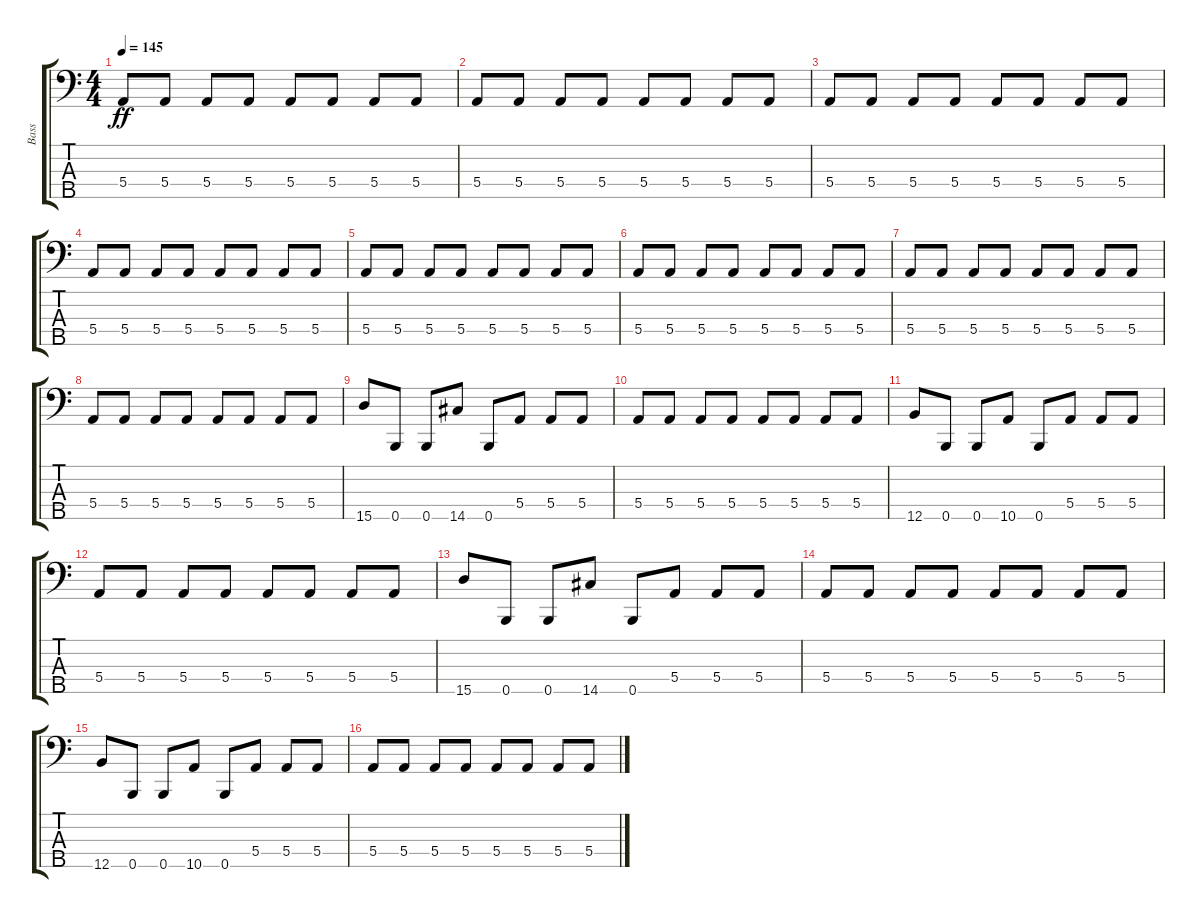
\track ("Bass" "Bass") {instrument electricbassfinger}
\staff {score tabs}
\tuning (G2 D2 A1 E1 B0) {hide}
\ts (4 4)
\tempo 145
\clef f4
\ks c
5.4.8{dy ff} 5.4.8 5.4.8 5.4.8 5.4.8 5.4.8 5.4.8 5.4.8 |
5.4.8 5.4.8 5.4.8 5.4.8 5.4.8 5.4.8 5.4.8 5.4.8 |
5.4.8 5.4.8 5.4.8 5.4.8 5.4.8 5.4.8 5.4.8 5.4.8 |
5.4.8 5.4.8 5.4.8 5.4.8 5.4.8 5.4.8 5.4.8 5.4.8 |
5.4.8 5.4.8 5.4.8 5.4.8 5.4.8 5.4.8 5.4.8 5.4.8 |
5.4.8 5.4.8 5.4.8 5.4.8 5.4.8 5.4.8 5.4.8 5.4.8 |
5.4.8 5.4.8 5.4.8 5.4.8 5.4.8 5.4.8 5.4.8 5.4.8 |
5.4.8 5.4.8 5.4.8 5.4.8 5.4.8 5.4.8 5.4.8 5.4.8 |
15.5.8 0.5.8 0.5.8 14.5.8 0.5.8 5.4.8 5.4.8 5.4.8 |
5.4.8 5.4.8 5.4.8 5.4.8 5.4.8 5.4.8 5.4.8 5.4.8 |
12.5.8 0.5.8 0.5.8 10.5.8 0.5.8 5.4.8 5.4.8 5.4.8 |
5.4.8 5.4.8 5.4.8 5.4.8 5.4.8 5.4.8 5.4.8 5.4.8 |
15.5.8 0.5.8 0.5.8 14.5.8 0.5.8 5.4.8 5.4.8 5.4.8 |
5.4.8 5.4.8 5.4.8 5.4.8 5.4.8 5.4.8 5.4.8 5.4.8 |
12.5.8 0.5.8 0.5.8 10.5.8 0.5.8 5.4.8 5.4.8 5.4.8 |
5.4.8 5.4.8 5.4.8 5.4.8 5.4.8 5.4.8 5.4.8 5.4.8
